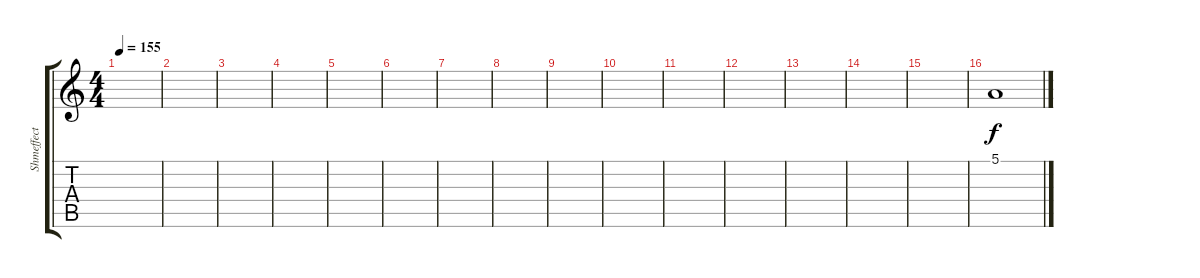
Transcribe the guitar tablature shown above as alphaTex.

\track ("Shmeffect" "Shmeffect") {instrument reversecymbal}
\staff {score tabs}
\tuning (E4 B3 G3 D3 A2 E2) {hide}
\ts (4 4)
\tempo 155
\clef g2
\ks c
|
|
|
|
|
|
|
|
|
|
|
|
|
|
|
5.1.1
